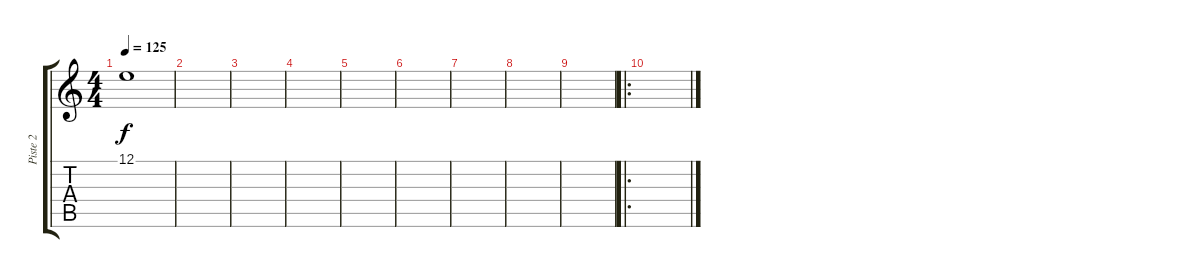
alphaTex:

\track ("Piste 2" "Piste 2") {instrument vibraphone}
\staff {score tabs}
\tuning (E4 B3 G3 D3 A2 E2) {hide}
\ts (4 4)
\tempo 125
\clef g2
\ks c
12.1{t}.1{dy f instrument choiraahs} |
|
|
|
|
|
|
|
|
\ro
